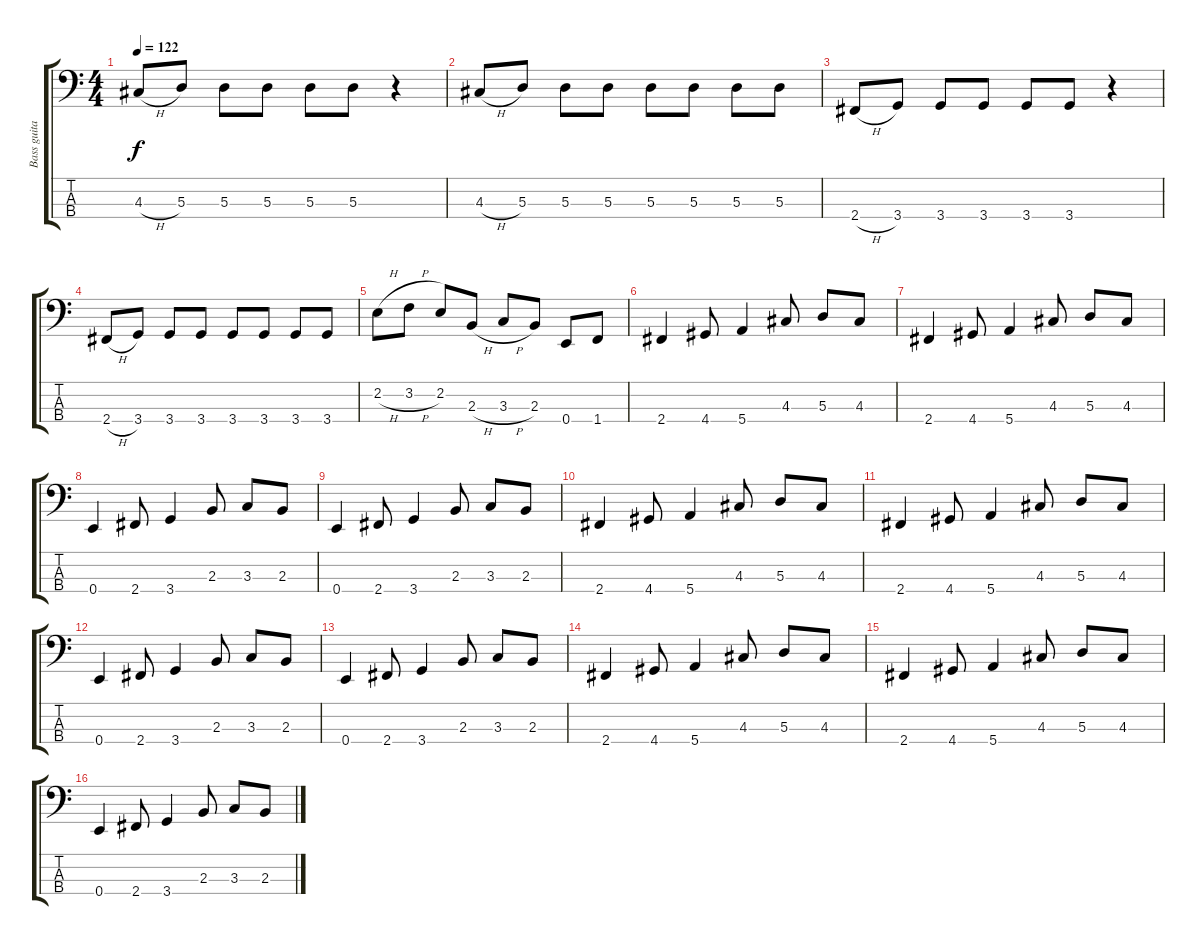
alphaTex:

\track ("Bass guitar" "Bass guita") {instrument electricbassfinger}
\staff {score tabs}
\tuning (G2 D2 A1 E1) {hide}
\ts (4 4)
\tempo 122
\clef f4
\ks c
4.3{h}.8{dy f} 5.3.8 5.3.8 5.3.8 5.3.8 5.3.8 r.4 |
4.3{h}.8 5.3.8 5.3.8 5.3.8 5.3.8 5.3.8 5.3.8 5.3.8 |
2.4{h}.8 3.4.8 3.4.8 3.4.8 3.4.8 3.4.8 r.4 |
2.4{h}.8 3.4.8 3.4.8 3.4.8 3.4.8 3.4.8 3.4.8 3.4.8 |
2.2{h}.8 3.2{h}.8 2.2.8 2.3{h}.8 3.3{h}.8 2.3.8 0.4.8 1.4.8 |
2.4.4 4.4.8 5.4.4 4.3.8 5.3.8 4.3.8 |
2.4.4 4.4.8 5.4.4 4.3.8 5.3.8 4.3.8 |
0.4.4 2.4.8 3.4.4 2.3.8 3.3.8 2.3.8 |
0.4.4 2.4.8 3.4.4 2.3.8 3.3.8 2.3.8 |
2.4.4 4.4.8 5.4.4 4.3.8 5.3.8 4.3.8 |
2.4.4 4.4.8 5.4.4 4.3.8 5.3.8 4.3.8 |
0.4.4 2.4.8 3.4.4 2.3.8 3.3.8 2.3.8 |
0.4.4 2.4.8 3.4.4 2.3.8 3.3.8 2.3.8 |
2.4.4 4.4.8 5.4.4 4.3.8 5.3.8 4.3.8 |
2.4.4 4.4.8 5.4.4 4.3.8 5.3.8 4.3.8 |
0.4.4 2.4.8 3.4.4 2.3.8 3.3.8 2.3.8
